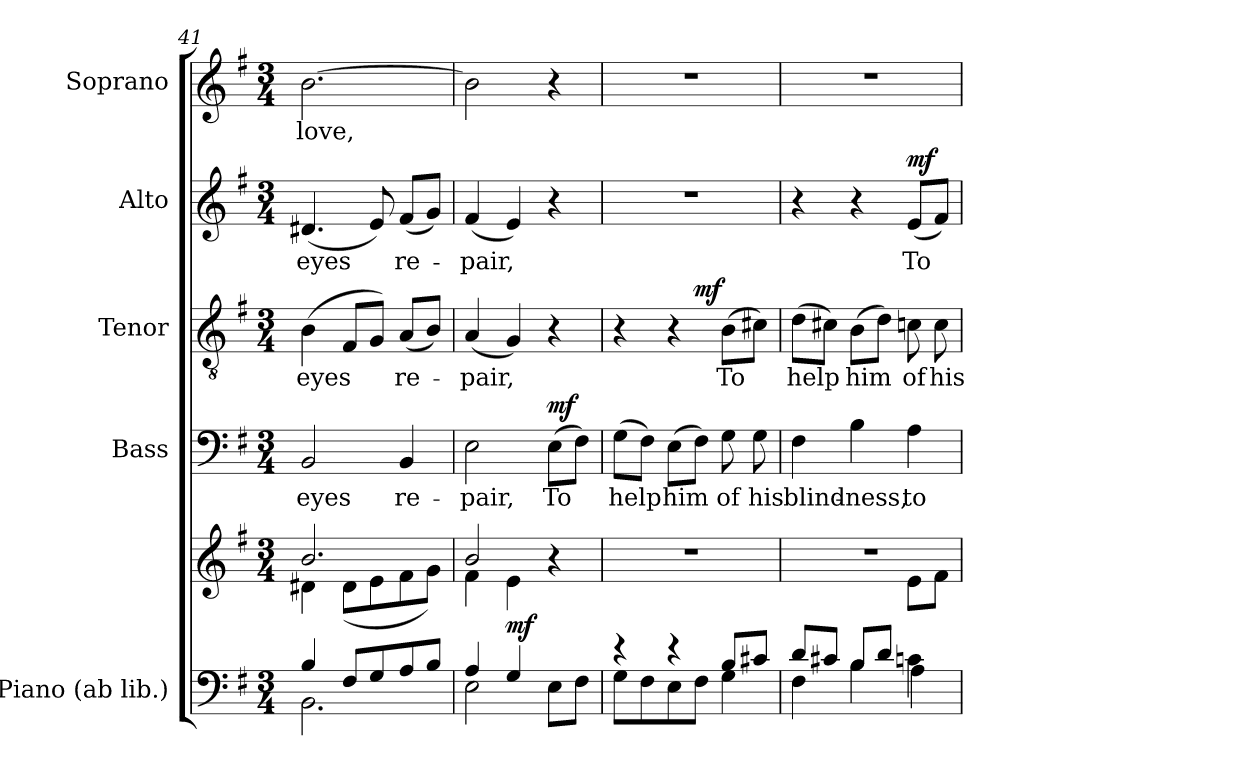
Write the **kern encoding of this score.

**kern	**kern	**dynam	**kern	**text	**dynam	**kern	**text	**dynam	**kern	**text	**dynam	**kern	**text
*part5	*part5	*part5	*part4	*part4	*part4	*part3	*part3	*part3	*part2	*part2	*part2	*part1	*part1
*staff6	*staff5	*staff5/6	*staff4	*staff4	*staff4	*staff3	*staff3	*staff3	*staff2	*staff2	*staff2	*staff1	*staff1
*I"Piano (ab lib.)	*	*	*I"Bass	*	*	*I"Tenor	*	*	*I"Alto	*	*	*I"Soprano	*
*I'Pno.	*	*	*I'B.	*	*	*I'T.	*	*	*I'A.	*	*	*I'S.	*
*clefF4	*clefG2	*	*clefF4	*	*	*clefGv2	*	*	*clefG2	*	*	*clefG2	*
*	*	*	*	*	*	*ITrd7c12	*	*	*	*	*	*	*
*k[f#]	*k[f#]	*	*k[f#]	*	*	*k[f#]	*	*	*k[f#]	*	*	*k[f#]	*
*G:	*G:	*	*G:	*	*	*G:	*	*	*G:	*	*	*G:	*
*M3/4	*M3/4	*	*M3/4	*	*	*M3/4	*	*	*M3/4	*	*	*M3/4	*
=41	=41	=41	=41	=41	=41	=41	=41	=41	=41	=41	=41	=41	=41
*^	*^	*	*	*	*	*	*	*	*	*	*	*	*
!	!	!	!	!	!	!LO:LY:b:color=#000000	!	!	!	!	!	!	!	!	!
!	!	!	!	!	!	!	!	!	!LO:LY:b:color=#000000	!	!	!	!	!	!
!	!	!	!	!	!	!	!	!	!	!	!	!LO:LY:b:color=#000000	!	!	!
!	!	!	!	!	!	!	!	!	!	!	!	!	!	!	!LO:LY:b:color=#000000
4Bi/	2.BBi\	2.bi/	4d#Xi\	.	2BBi/	eyes	.	(4BBi\	eyes	.	(4.d#Xi/	eyes	.	[2.bi\	love,
8F#i/L	.	.	(8d#i\L	.	.	.	.	8FF#i/L	.	.	.	.	.	.	.
8Gi/	.	.	8ei\	.	.	.	.	8GGi/J)	.	.	8ei/)	.	.	.	.
!	!	!	!	!	!	!LO:LY:b:color=#000000	!	!	!	!	!	!	!	!	!
!	!	!	!	!	!	!	!	!	!LO:LY:b:color=#000000	!	!	!	!	!	!
!	!	!	!	!	!	!	!	!	!	!	!	!LO:LY:b:color=#000000	!	!	!
8Ai/	.	.	8f#i\	.	4BBi/	re-	.	(8AAi/L	re-	.	(8f#i/L	re-	.	.	.
8Bi/J	.	.	8gi\J)	.	.	.	.	8BBi/J)	.	.	8gi/J)	.	.	.	.
=42	=42	=42	=42	=42	=42	=42	=42	=42	=42	=42	=42	=42	=42	=42	=42
!	!	!	!	!	!	!LO:LY:b:color=#000000	!	!	!	!	!	!	!	!	!
!	!	!	!	!	!	!	!	!	!LO:LY:b:color=#000000	!	!	!	!	!	!
!	!	!	!	!	!	!	!	!	!	!	!	!LO:LY:b:color=#000000	!	!	!
4Ai/	2Ei\	2bi/	4f#i\	.	2Ei\	-pair,	.	(4AAi/	-pair,	.	(4f#i/	-pair,	.	2bi\]	.
4Gi/	.	.	4ei\	mf	.	.	.	4GGi/)	.	.	4ei/)	.	.	.	.
!	!	!	!	!	!	!LO:LY:b:color=#000000	!	!	!	!	!	!	!	!	!
4ryy	8Ei\L	4r	4ryy	.	(8Ei\L	To	mf	4r	.	.	4r	.	.	4r	.
.	8F#i\J	.	.	.	8F#i\J)	.	.	.	.	.	.	.	.	.	.
*	*	*v	*v	*	*	*	*	*	*	*	*	*	*	*	*
=43	=43	=43	=43	=43	=43	=43	=43	=43	=43	=43	=43	=43	=43	=43
!	!	!LO:N:vis=1	!	!	!	!	!	!	!	!	!	!	!	!
!	!	!	!	!	!LO:LY:b:color=#000000	!	!	!	!	!LO:N:vis=1	!	!	!LO:N:vis=1	!
*	*	*	*	*	*	*	*^	*	*	*	*	*	*	*
4r	8Gi\L	2.r	.	(8Gi\L	help	.	4r	4.ryy	.	.	2.r	.	.	2.r	.
.	8F#i\	.	.	8F#i\J)	.	.	.	.	.	.	.	.	.	.	.
!	!	!	!	!	!LO:LY:b:color=#000000	!	!	!	!	!	!	!	!	!	!
4r	8Ei\	.	.	(8Ei\L	him	.	4r	.	.	.	.	.	.	.	.
.	8F#i\J	.	.	8F#i\J)	.	.	.	4.ryy	.	mf	.	.	.	.	.
!	!	!	!	!	!LO:LY:b:color=#000000	!	!	!	!	!	!	!	!	!	!
!	!	!	!	!	!	!	!	!	!LO:LY:b:color=#000000	!	!	!	!	!	!
8Bi/L	4Gi\	.	.	8Gi\	of	.	(8BBi\L	.	To	.	.	.	.	.	.
!	!	!	!	!	!LO:LY:b:color=#000000	!	!	!	!	!	!	!	!	!	!
8c#Xi/J	.	.	.	8Gi\	his	.	8C#Xi\J)	.	.	.	.	.	.	.	.
!!LO:PB:g=z
=44	=44	=44	=44	=44	=44	=44	=44	=44	=44	=44	=44	=44	=44	=44	=44
!	!	!LO:N:vis=1	!	!	!	!	!	!	!	!	!	!	!	!	!
*	*	*^	*	*	*	*	*v	*v	*	*	*	*	*	*	*
*	*	*	*	*	*	*	*	*^	*	*	*	*	*	*	*
!	!	!	!	!	!	!LO:LY:b:color=#000000	!	!	!	!	!	!	!	!	!	!
*	*	*	*	*	*	*	*	*v	*v	*	*	*	*	*	*	*
*	*	*	*	*	*	*	*	*^	*	*	*	*	*	*	*
!	!	!	!	!	!	!	!	!	!	!LO:LY:b:color=#000000	!	!	!	!	!LO:N:vis=1	!
*	*	*	*	*	*	*	*	*v	*v	*	*	*	*	*	*	*
8di/L	4F#i\	2.r	4ryy	.	4F#i\	blind-	.	(8Di\L	help	.	4r	.	.	2.r	.
8c#Xi/J	.	.	.	.	.	.	.	8C#Xi\J)	.	.	.	.	.	.	.
!	!	!	!	!	!	!LO:LY:b:color=#000000	!	!	!	!	!	!	!	!	!
!	!	!	!	!	!	!	!	!	!LO:LY:b:color=#000000	!	!	!	!	!	!
8Bi/L	4Bi\	.	4ryy	.	4Bi\	-ness,	.	(8BBi\L	him	.	4r	.	.	.	.
8di/J	.	.	.	.	.	.	.	8Di\J)	.	.	.	.	.	.	.
!	!	!	!	!	!	!LO:LY:b:color=#000000	!	!	!	!	!	!	!	!	!
!	!	!	!	!	!	!	!	!	!LO:LY:b:color=#000000	!	!	!	!	!	!
!	!	!	!	!	!	!	!	!	!	!	!	!LO:LY:b:color=#000000	!	!	!
4cni\	4Ai\	.	8ei\L	.	4Ai\	to	.	8Cni\	of	.	(8ei/L	To	mf	.	.
!	!	!	!	!	!	!	!	!	!LO:LY:b:color=#000000	!	!	!	!	!	!
.	.	.	8f#i\J	.	.	.	.	8Ci\	his	.	8f#i/J)	.	.	.	.
*v	*v	*	*	*	*	*	*	*	*	*	*	*	*	*	*
*	*v	*v	*	*	*	*	*	*	*	*	*	*	*	*
=	=	=	=	=	=	=	=	=	=	=	=	=	=
*-	*-	*-	*-	*-	*-	*-	*-	*-	*-	*-	*-	*-	*-
